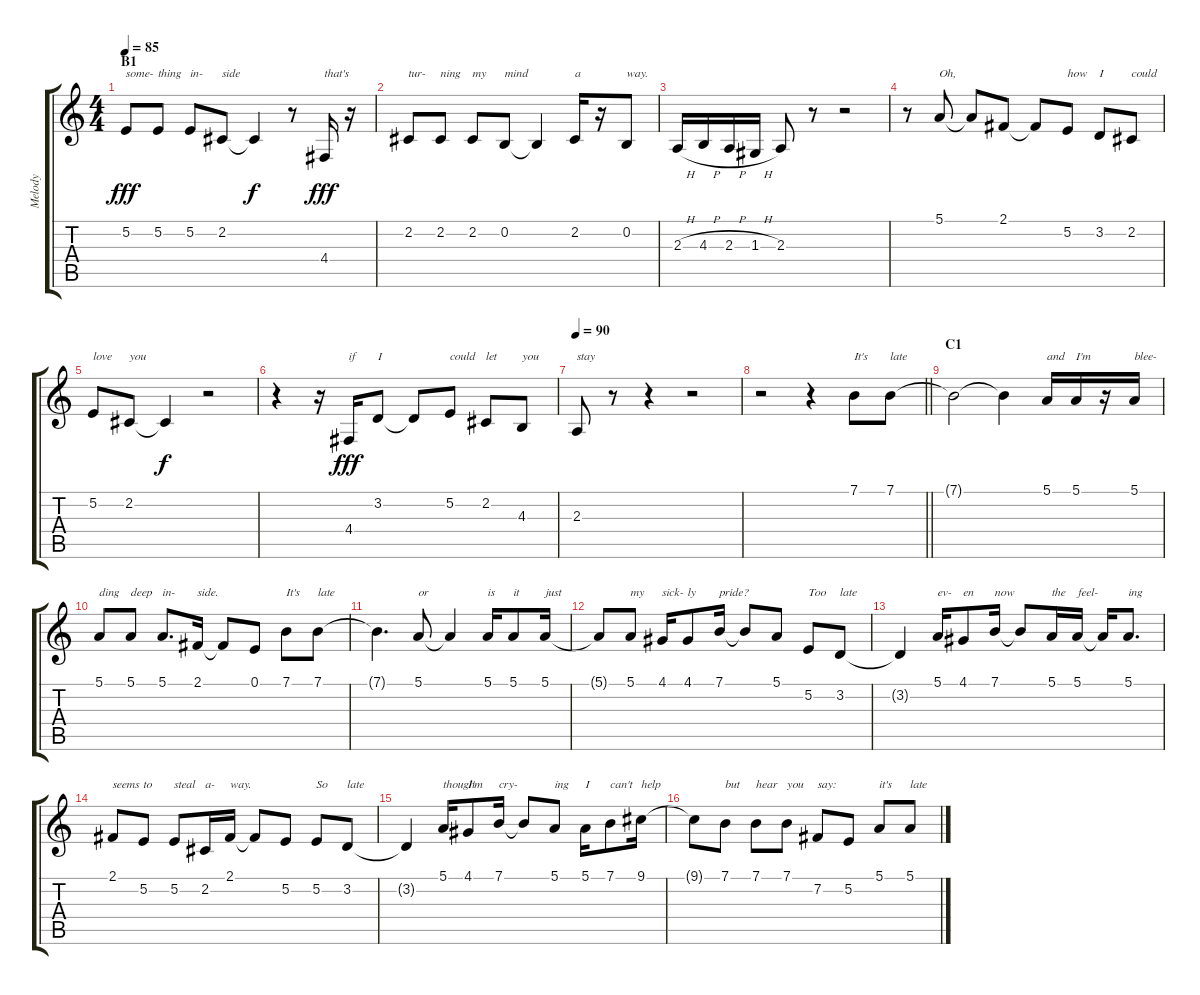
\track ("Melody" "Melody") {instrument lead6voice}
\staff {score tabs}
\tuning (E4 B3 G3 D3 A2 E2) {hide}
\ts (4 4)
\section ("" "B1")
\tempo 85
\clef g2
\ks c
5.2.8{txt "some-" dy fff} 5.2.8{txt "thing"} 5.2.8{txt "in-"} 2.2.8{txt "side"} 2.2{t}.4{dy f} r.8 4.4.16{txt "that's" dy fff} r.16 |
2.2.8{txt "tur-"} 2.2.8{txt "ning"} 2.2.8{txt "my"} 0.2.8{txt "mind"} 0.2{t}.4 2.2.16{txt "a"} r.16 0.2.8{txt "way."} |
2.3{h}.16 4.3{h}.16 2.3{h}.16 1.3{h}.16 2.3.8 r.8 r.2 |
r.8 5.1.8{txt "Oh,"} 5.1{t}.8 2.1.8 2.1{t}.8 5.2.8{txt "how"} 3.2.8{txt "I"} 2.2.8{txt "could"} |
5.2.8{txt "love"} 2.2.8{txt "you"} 2.2{t}.4{dy f} r.2 |
r.4 r.16 4.4.16{txt "if" dy fff} 3.2.8{txt "I"} 3.2{t}.8 5.2.8{txt "could"} 2.2.8{txt "let"} 4.3.8{txt "you"} |
\tempo 90
2.3.8{txt "stay"} r.8 r.4 r.2 |
\barLineRight lightlight
r.2 r.4 7.1.8{txt "It's"} 7.1.8{txt "late"} |
\section ("" "C1")
7.1{t}.2 7.1{t}.4 5.1.16{txt "and"} 5.1.16{txt "I'm"} r.16 5.1.16{txt "blee-"} |
5.1.8{txt "ding"} 5.1.8{txt "deep"} 5.1.8{d txt "in-"} 2.1.16{txt "side."} 2.1{t}.8 0.1.8 7.1.8{txt "It's"} 7.1.8{txt "late"} |
7.1{t}.4{d} 5.1.8{txt "or"} 5.1{t}.4 5.1.16{txt "is"} 5.1.8{txt "it"} 5.1.16{txt "just"} |
5.1{t}.8 5.1.8{txt "my"} 4.1.16{txt "sick-"} 4.1.8{txt "ly"} 7.1.16{txt "pride?"} 7.1{t}.8 5.1.8 5.2.8{txt "Too"} 3.2.8{txt "late"} |
3.2{t}.4 5.1.16{txt "ev-"} 4.1.8{txt "en"} 7.1.16{txt "now"} 7.1{t}.8 5.1.16{txt "the"} 5.1.16{txt "feel-"} 5.1{t}.16 5.1.8{d txt "ing"} |
2.1.8{txt "seems"} 5.2.8{txt "to"} 5.2.8{txt "steal"} 2.2.16{txt "a-"} 2.1.16{txt "way."} 2.1{t}.8 5.2.8 5.2.8{txt "So"} 3.2.8{txt "late"} |
3.2{t}.4 5.1.16{txt "though"} 4.1.8{txt "I'm"} 7.1.16{txt "cry-"} 7.1{t}.8 5.1.8{txt "ing"} 5.1.16{txt "I"} 7.1.8{txt "can't"} 9.1.16{txt "help"} |
9.1{t}.8 7.1.8{txt "but"} 7.1.8{txt "hear"} 7.1.8{txt "you"} 7.2.8{txt "say:"} 5.2.8 5.1.8{txt "it's"} 5.1.8{txt "late"}
